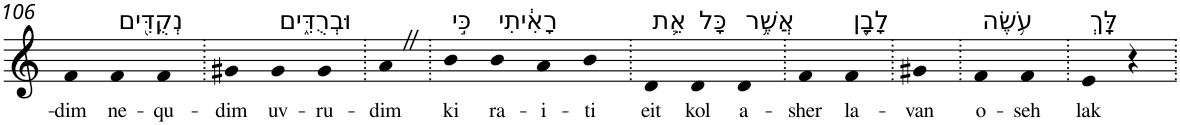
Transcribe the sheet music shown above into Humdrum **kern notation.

**kern	**text
*part1	*part1
*staff1	*staff1
*I"Piano	*
*I'Pno	*
!!LO:PB:g=z
*clefG2	*
*k[]	*
=106	=106
!	!LO:LY:b
4f	-dim
!LO:TX:a:t=נְקֻדִּ֖ים	!
!	!LO:LY:b
4f	ne-
!	!LO:LY:b
4f	-qu-
=107.	=107.
!	!LO:LY:b
4g#X	-dim
!LO:TX:a:t=וּבְרֻדִּ֑ים	!
!	!LO:LY:b
4g#	uv-
!	!LO:LY:b
4g#	-ru-
=108.	=108.
!	!LO:LY:b
4aZ	-dim
=109.	=109.
!LO:TX:a:t=כִּ֣י	!
!	!LO:LY:b
4b	ki
!LO:TX:a:t=רָאִ֔יתִי	!
!	!LO:LY:b
4b	ra-
!	!LO:LY:b
4a	-i-
!	!LO:LY:b
4b	-ti
=110.	=110.
!LO:TX:a:t=אֵ֛ת	!
!	!LO:LY:b
4d	eit
!LO:TX:a:t=כָּל	!
!	!LO:LY:b
4d	kol
!LO:TX:a:t=אֲשֶׁ֥ר	!
!	!LO:LY:b
4d	a-
=111.	=111.
!	!LO:LY:b
4f	-sher
!LO:TX:a:t=לָבָ֖ן	!
!	!LO:LY:b
4f	la-
=112.	=112.
!	!LO:LY:b
4g#X	-van
=113.	=113.
!LO:TX:a:t=עֹ֥שֶׂה	!
!	!LO:LY:b
4f	o-
!	!LO:LY:b
4f	-seh
=114.	=114.
!LO:TX:a:t=לָּֽךְ	!
!	!LO:LY:b
4e	lak
4r	.
=.	=.
*-	*-
